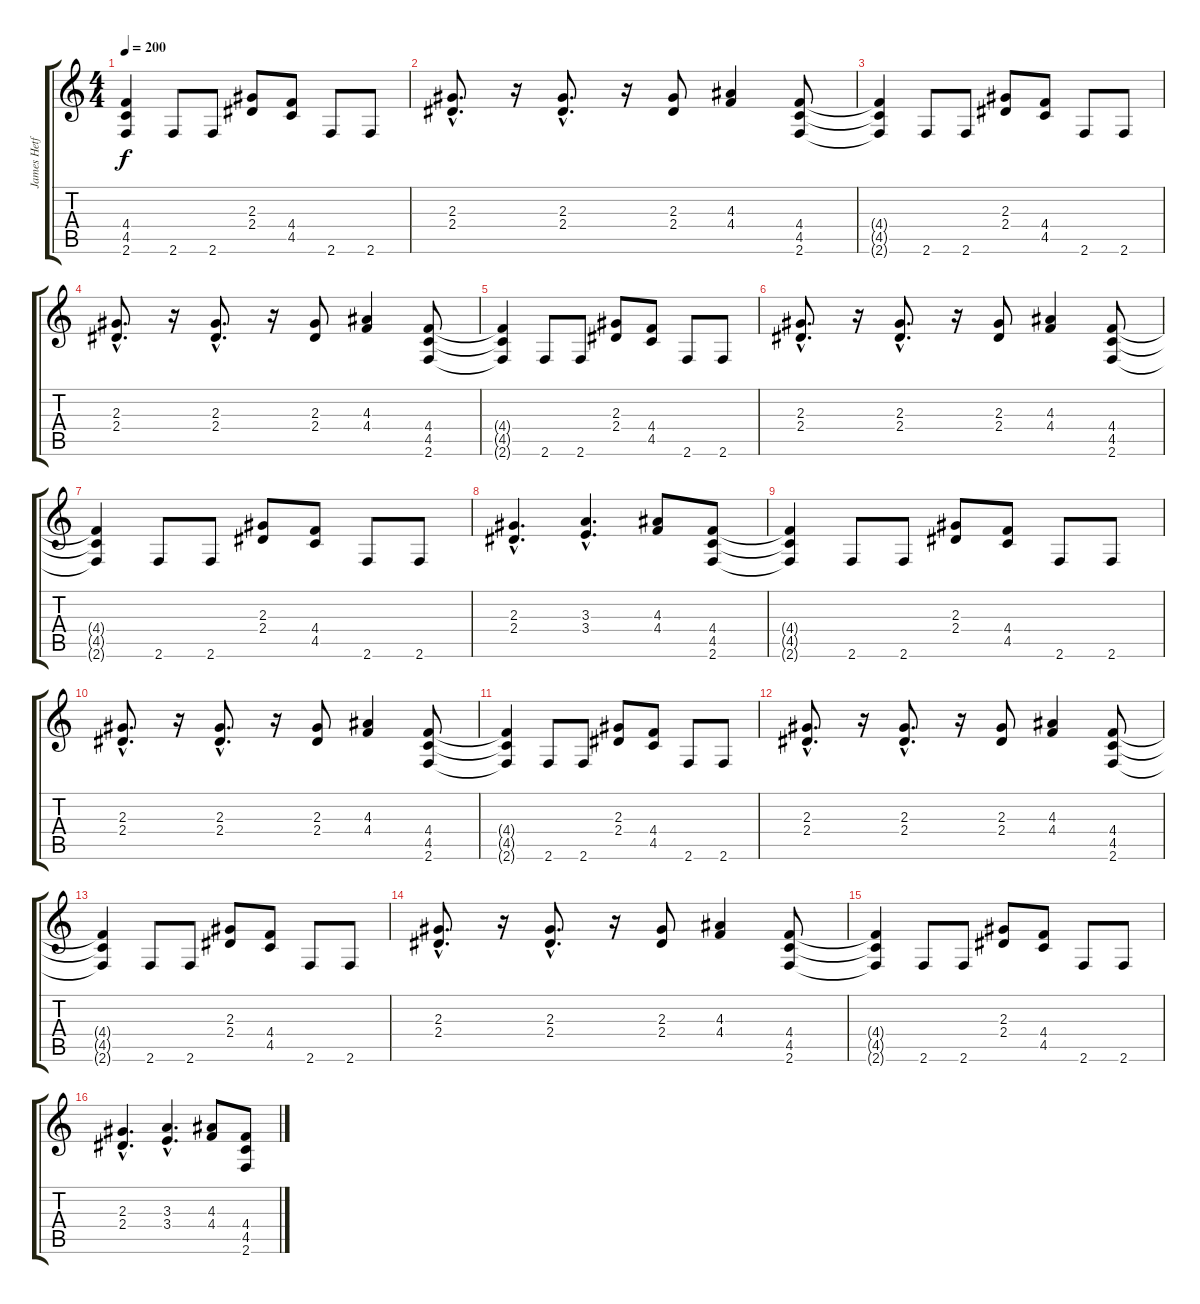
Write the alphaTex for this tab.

\track ("James Hetfield" "James Hetf") {instrument distortionguitar}
\staff {score tabs}
\tuning (Eb4 Bb3 Gb3 Db3 Ab2 Eb2) {hide}
\ts (4 4)
\tempo 200
\clef g2
\ks c
(4.4{t} 4.5{t} 2.6{t}).4{dy f} 2.6.8 2.6.8 (2.3 2.4).8 (4.4 4.5).8 2.6.8 2.6.8 |
(2.3{hac} 2.4{hac}).8{d} r.16 (2.3{hac} 2.4{hac}).8{d} r.16 (2.3 2.4).8 (4.3 4.4).4 (4.4 4.5 2.6).8 |
(4.4{t} 4.5{t} 2.6{t}).4 2.6.8 2.6.8 (2.3 2.4).8 (4.4 4.5).8 2.6.8 2.6.8 |
(2.3{hac} 2.4{hac}).8{d} r.16 (2.3{hac} 2.4{hac}).8{d} r.16 (2.3 2.4).8 (4.3 4.4).4 (4.4 4.5 2.6).8 |
(4.4{t} 4.5{t} 2.6{t}).4 2.6.8 2.6.8 (2.3 2.4).8 (4.4 4.5).8 2.6.8 2.6.8 |
(2.3{hac} 2.4{hac}).8{d} r.16 (2.3{hac} 2.4{hac}).8{d} r.16 (2.3 2.4).8 (4.3 4.4).4 (4.4 4.5 2.6).8 |
(4.4{t} 4.5{t} 2.6{t}).4 2.6.8 2.6.8 (2.3 2.4).8 (4.4 4.5).8 2.6.8 2.6.8 |
(2.3{hac} 2.4{hac}).4{d} (3.3{hac} 3.4{hac}).4{d} (4.3 4.4).8 (4.4 4.5 2.6).8 |
(4.4{t} 4.5{t} 2.6{t}).4 2.6.8 2.6.8 (2.3 2.4).8 (4.4 4.5).8 2.6.8 2.6.8 |
(2.3{hac} 2.4{hac}).8{d} r.16 (2.3{hac} 2.4{hac}).8{d} r.16 (2.3 2.4).8 (4.3 4.4).4 (4.4 4.5 2.6).8 |
(4.4{t} 4.5{t} 2.6{t}).4 2.6.8 2.6.8 (2.3 2.4).8 (4.4 4.5).8 2.6.8 2.6.8 |
(2.3{hac} 2.4{hac}).8{d} r.16 (2.3{hac} 2.4{hac}).8{d} r.16 (2.3 2.4).8 (4.3 4.4).4 (4.4 4.5 2.6).8 |
(4.4{t} 4.5{t} 2.6{t}).4 2.6.8 2.6.8 (2.3 2.4).8 (4.4 4.5).8 2.6.8 2.6.8 |
(2.3{hac} 2.4{hac}).8{d} r.16 (2.3{hac} 2.4{hac}).8{d} r.16 (2.3 2.4).8 (4.3 4.4).4 (4.4 4.5 2.6).8 |
(4.4{t} 4.5{t} 2.6{t}).4 2.6.8 2.6.8 (2.3 2.4).8 (4.4 4.5).8 2.6.8 2.6.8 |
(2.3{hac} 2.4{hac}).4{d} (3.3{hac} 3.4{hac}).4{d} (4.3 4.4).8 (4.4 4.5 2.6).8
